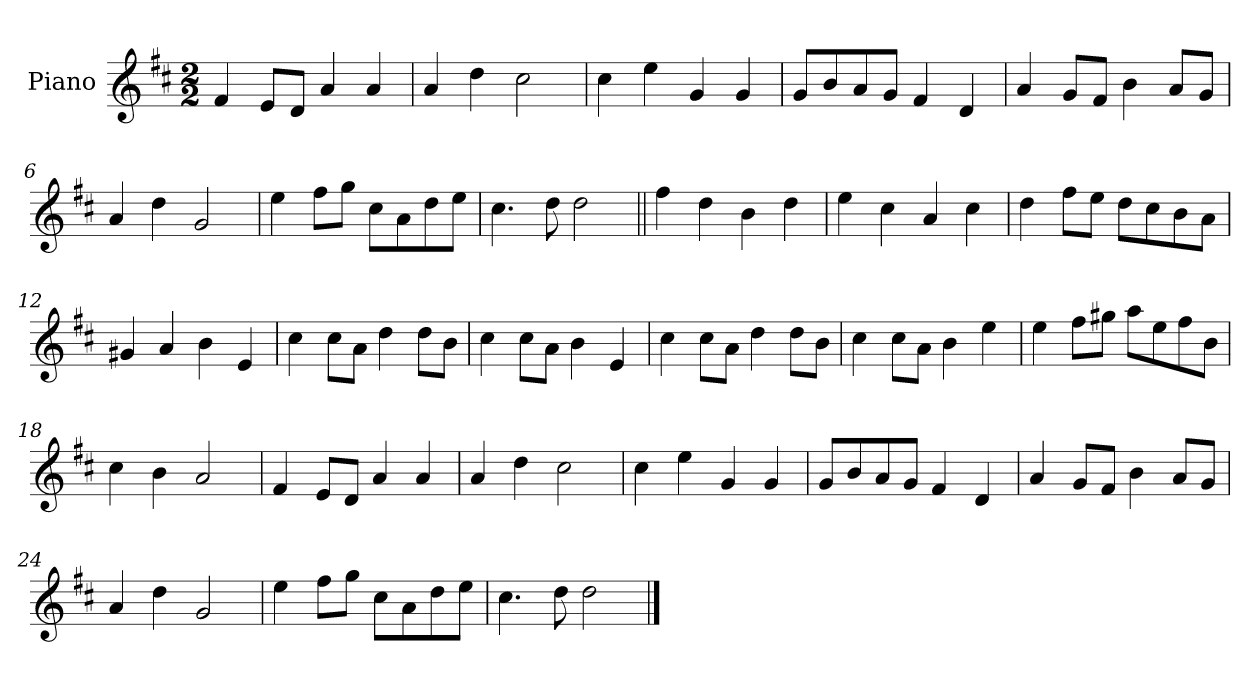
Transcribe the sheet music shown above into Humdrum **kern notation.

**kern
*part1
*staff1
*I"Piano
*I'Pno.
*clefG2
*k[f#c#]
*M2/2
=1
4f#/
8e/L
8d/J
4a/
4a/
=2
4a/
4dd\
2cc#\
=3
4cc#\
4ee\
4g/
4g/
=4
8g/L
8b/
8a/
8g/J
4f#/
4d/
=5
4a/
8g/L
8f#/J
4b\
8a/L
8g/J
=6
4a/
4dd\
2g/
=7
4ee\
8ff#\L
8gg\J
8cc#\L
8a\
8dd\
8ee\J
=8
4.cc#\
8dd\
2dd\
=9||
4ff#\
4dd\
4b\
4dd\
!!LO:LB:g=z
=10
4ee\
4cc#\
4a/
4cc#\
=11
4dd\
8ff#\L
8ee\J
8dd\L
8cc#\
8b\
8a\J
=12
4g#X/
4a/
4b\
4e/
=13
4cc#\
8cc#\L
8a\J
4dd\
8dd\L
8b\J
=14
4cc#\
8cc#\L
8a\J
4b\
4e/
=15
4cc#\
8cc#\L
8a\J
4dd\
8dd\L
8b\J
=16
4cc#\
8cc#\L
8a\J
4b\
4ee\
!!LO:LB:g=z
=17
4ee\
8ff#\L
8gg#X\J
8aa\L
8ee\
8ff#\
8b\J
=18
4cc#\
4b\
2a/
=19
4f#/
8e/L
8d/J
4a/
4a/
=20
4a/
4dd\
2cc#\
=21
4cc#\
4ee\
4g/
4g/
=22
8g/L
8b/
8a/
8g/J
4f#/
4d/
=23
4a/
8g/L
8f#/J
4b\
8a/L
8g/J
=24
4a/
4dd\
2g/
!!LO:LB:g=z
=25
4ee\
8ff#\L
8gg\J
8cc#\L
8a\
8dd\
8ee\J
=26
4.cc#\
8dd\
2dd\
==
*-
